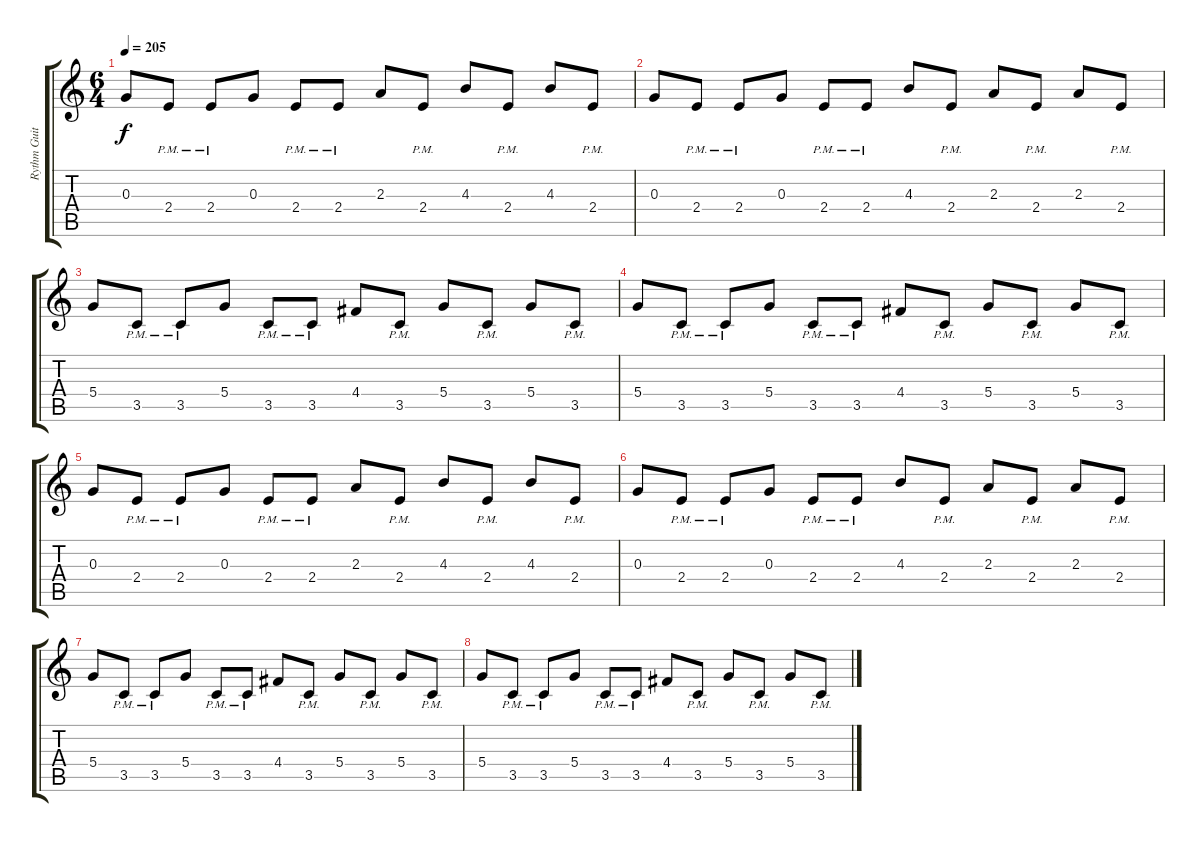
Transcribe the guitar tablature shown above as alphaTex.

\track ("Rythm Guitar" "Rythm Guit") {instrument distortionguitar}
\staff {score tabs}
\tuning (E4 B3 G3 D3 A2 E2) {hide}
\ts (6 4)
\tempo 205
\clef g2
\ks c
0.3.8{dy f instrument distortionguitar} 2.4{pm}.8 2.4{pm}.8 0.3.8 2.4{pm}.8 2.4{pm}.8 2.3.8 2.4{pm}.8 4.3.8 2.4{pm}.8 4.3.8 2.4{pm}.8 |
0.3.8 2.4{pm}.8 2.4{pm}.8 0.3.8 2.4{pm}.8 2.4{pm}.8 4.3.8 2.4{pm}.8 2.3.8 2.4{pm}.8 2.3.8 2.4{pm}.8 |
5.4.8 3.5{pm}.8 3.5{pm}.8 5.4.8 3.5{pm}.8 3.5{pm}.8 4.4.8 3.5{pm}.8 5.4.8 3.5{pm}.8 5.4.8 3.5{pm}.8 |
5.4.8 3.5{pm}.8 3.5{pm}.8 5.4.8 3.5{pm}.8 3.5{pm}.8 4.4.8 3.5{pm}.8 5.4.8 3.5{pm}.8 5.4.8 3.5{pm}.8 |
0.3.8 2.4{pm}.8 2.4{pm}.8 0.3.8 2.4{pm}.8 2.4{pm}.8 2.3.8 2.4{pm}.8 4.3.8 2.4{pm}.8 4.3.8 2.4{pm}.8 |
0.3.8 2.4{pm}.8 2.4{pm}.8 0.3.8 2.4{pm}.8 2.4{pm}.8 4.3.8 2.4{pm}.8 2.3.8 2.4{pm}.8 2.3.8 2.4{pm}.8 |
5.4.8 3.5{pm}.8 3.5{pm}.8 5.4.8 3.5{pm}.8 3.5{pm}.8 4.4.8 3.5{pm}.8 5.4.8 3.5{pm}.8 5.4.8 3.5{pm}.8 |
5.4.8 3.5{pm}.8 3.5{pm}.8 5.4.8 3.5{pm}.8 3.5{pm}.8 4.4.8 3.5{pm}.8 5.4.8 3.5{pm}.8 5.4.8 3.5{pm}.8
